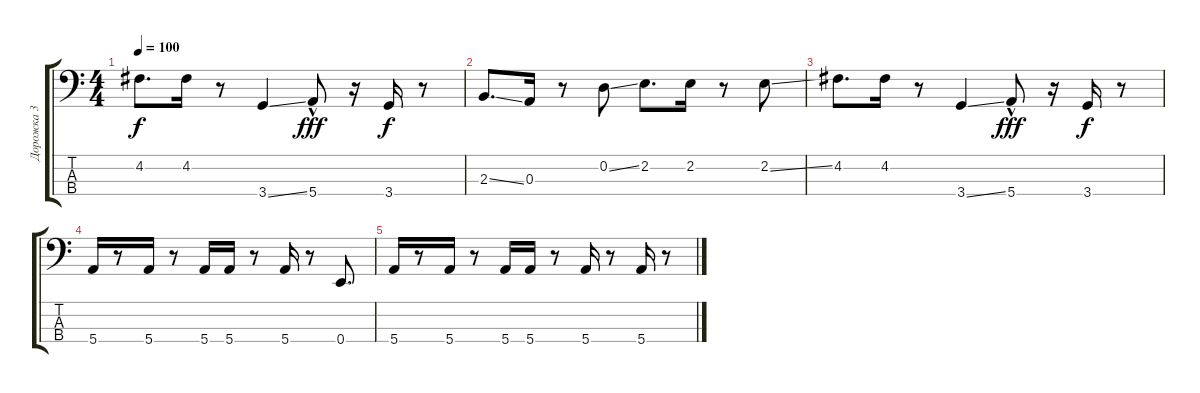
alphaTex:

\track ("Дорожка 3" "Дорожка 3") {instrument electricbassfinger}
\staff {score tabs}
\tuning (G2 D2 A1 E1) {hide}
\ts (4 4)
\tempo 100
\clef f4
\ks c
4.2.8{d dy f} 4.2.16 r.8 3.4{ss}.4 5.4{hac}.8{dy fff} r.16 3.4.16{dy f} r.8 |
2.3{ss}.8{d} 0.3.16 r.8 0.2{ss}.8 2.2.8{d} 2.2.16 r.8 2.2{ss}.8 |
4.2.8{d} 4.2.16 r.8 3.4{ss}.4 5.4{hac}.8{dy fff} r.16 3.4.16{dy f} r.8 |
5.4.16 r.8 5.4.16 r.8 5.4.16 5.4.16 r.8 5.4.16 r.8 0.4.8{d} |
5.4.16 r.8 5.4.16 r.8 5.4.16 5.4.16 r.8 5.4.16 r.8 5.4.16 r.8
